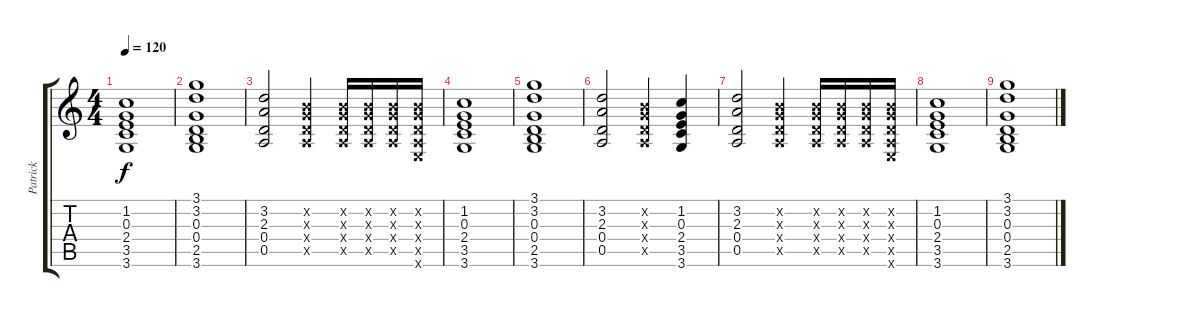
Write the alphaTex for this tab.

\track ("Patrick" "Patrick") {instrument distortionguitar}
\staff {score tabs}
\tuning (E4 B3 G3 D3 A2 E2) {hide}
\ts (4 4)
\tempo 120
\clef g2
\ks c
(1.2 0.3 2.4 3.5 3.6).1{dy f} |
(3.1 3.2 0.3 0.4 2.5 3.6).1 |
(3.2 2.3 0.4 0.5).2 (0.2{x} 0.3{x} 0.4{x} 0.5{x}).4 (0.2{x} 0.3{x} 0.4{x} 0.5{x}).16 (0.2{x} 0.3{x} 0.4{x} 0.5{x}).16 (0.2{x} 0.3{x} 0.4{x} 0.5{x}).16 (0.2{x} 0.3{x} 0.4{x} 0.5{x} 0.6{x}).16 |
(1.2 0.3 2.4 3.5 3.6).1 |
(3.1 3.2 0.3 0.4 2.5 3.6).1 |
(3.2 2.3 0.4 0.5).2 (0.2{x} 0.3{x} 0.4{x} 0.5{x}).4 (1.2 0.3 2.4 3.5 3.6).4 |
(3.2 2.3 0.4 0.5).2 (0.2{x} 0.3{x} 0.4{x} 0.5{x}).4 (0.2{x} 0.3{x} 0.4{x} 0.5{x}).16 (0.2{x} 0.3{x} 0.4{x} 0.5{x}).16 (0.2{x} 0.3{x} 0.4{x} 0.5{x}).16 (0.2{x} 0.3{x} 0.4{x} 0.5{x} 0.6{x}).16 |
(1.2 0.3 2.4 3.5 3.6).1 |
(3.1 3.2 0.3 0.4 2.5 3.6).1
